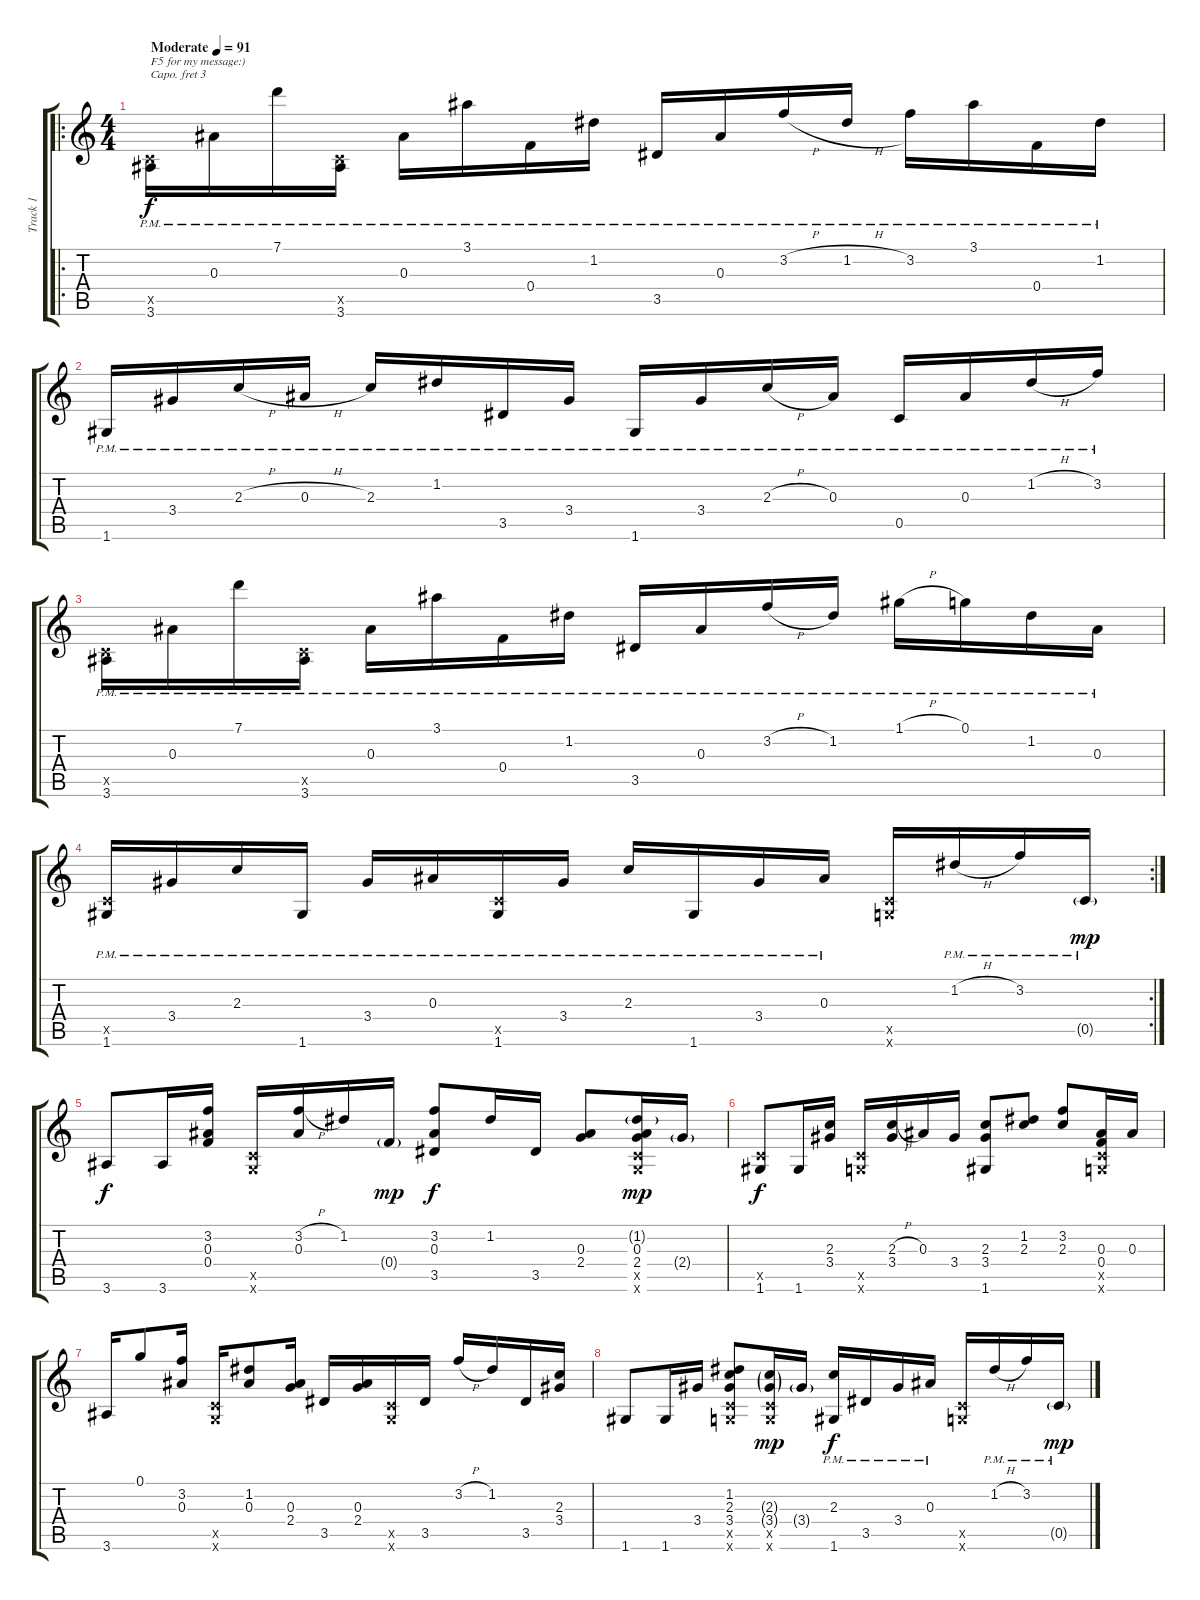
\track ("Track 1" "Track 1") {instrument acousticguitarsteel}
\staff {score tabs}
\capo 3
\tuning (E4 B3 G3 D3 A2 E2) {hide}
\ro
\ts (4 4)
\tempo (91 "Moderate")
\clef g2
\ks c
(0.5{x} 3.6{pm}).16{txt "F5 for my message:)" dy f instrument acousticguitarsteel} 0.3{pm}.16 7.1{pm}.16 (0.5{x} 3.6{pm}).16 0.3{pm}.16 3.1{pm}.16 0.4{pm}.16 1.2{pm}.16 3.5{pm}.16 0.3{pm}.16 3.2{h pm}.16 1.2{h pm}.16 3.2{pm}.16 3.1{pm}.16 0.4{pm}.16 1.2{pm}.16 |
1.6{pm}.16 3.4{pm}.16 2.3{h pm}.16 0.3{h pm}.16 2.3{pm}.16 1.2{pm}.16 3.5{pm}.16 3.4{pm}.16 1.6{pm}.16 3.4{pm}.16 2.3{h pm}.16 0.3{pm}.16 0.5{pm}.16 0.3{pm}.16 1.2{h pm}.16 3.2{pm}.16 |
(0.5{x} 3.6{pm}).16 0.3{pm}.16 7.1{pm}.16 (0.5{x} 3.6{pm}).16 0.3{pm}.16 3.1{pm}.16 0.4{pm}.16 1.2{pm}.16 3.5{pm}.16 0.3{pm}.16 3.2{h pm}.16 1.2{pm}.16 1.1{h pm}.16 0.1{pm}.16 1.2{pm}.16 0.3{pm}.16 |
\rc 2
(0.5{x} 1.6{pm}).16 3.4{pm}.16 2.3{pm}.16 1.6{pm}.16 3.4{pm}.16 0.3{pm}.16 (0.5{x} 1.6{pm}).16 3.4{pm}.16 2.3{pm}.16 1.6{pm}.16 3.4{pm}.16 0.3{pm}.16 (0.5{x} 0.6{x}).16 1.2{h pm}.16 3.2{pm}.16 0.5{g pm}.16{dy mp} |
3.6.8{dy f} 3.6.16 (3.2 0.3 0.4).16 (0.5{x} 0.6{x}).16 (3.2{h} 0.3).16 1.2.16 0.4{g}.16{dy mp} (3.2 0.3 3.5).8{dy f} 1.2.16 3.5.16 (0.3 2.4).8 (1.2{g} 0.3 2.4 0.5{x} 0.6{x}).16{dy mp} 2.4{g}.16 |
(0.5{x} 1.6).8{dy f} 1.6.16 (2.3 3.4).16 (0.5{x} 0.6{x}).16 (2.3{h} 3.4).16 0.3.16 3.4.16 (2.3 3.4 1.6).8 (1.2 2.3).8 (3.2 2.3).8 (0.3 0.4 0.5{x} 0.6{x}).16 0.3.16 |
3.6.16 0.1.8 (3.2 0.3).16 (0.5{x} 0.6{x}).16 (1.2 0.3).8 (0.3 2.4).16 3.5.16 (0.3 2.4).16 (0.5{x} 0.6{x}).16 3.5.16 3.2{h}.16 1.2.16 3.5.16 (2.3 3.4).16 |
1.6.8 1.6.16 3.4.16 (1.2 2.3 3.4 0.5{x} 0.6{x}).8 (2.3{g} 3.4{g} 0.5{x} 0.6{x}).16{dy mp} 3.4{g}.16 (2.3{pm} 1.6{pm}).16{dy f} 3.5{pm}.16 3.4{pm}.16 0.3{pm}.16 (0.5{x} 0.6{x}).16 1.2{h pm}.16 3.2{pm}.16 0.5{g pm}.16{dy mp}
